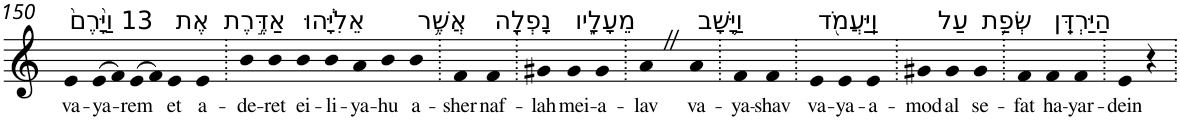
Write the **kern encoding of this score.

**kern	**text
*part1	*part1
*staff1	*staff1
*I"Piano	*
*I'Pno	*
!!LO:PB:g=z
*clefG2	*
*k[]	*
=150	=150
!LO:TX:a:t=13 וַיָּ֙רֶם֙	!
!	!LO:LY:b
4e	va-
!	!LO:LY:b
(>8e	-ya-
8f)	.
!	!LO:LY:b
(>8e	-rem
8f)	.
!LO:TX:a:t=אֶת	!
!	!LO:LY:b
4e	et
!LO:TX:a:t=אַדֶּ֣רֶת	!
!	!LO:LY:b
4e	a-
=151.	=151.
!	!LO:LY:b
4b	-de-
!	!LO:LY:b
4b	-ret
!LO:TX:a:t=אֵלִיָּ֔הוּ	!
!	!LO:LY:b
4b	ei-
!	!LO:LY:b
4b	-li-
!	!LO:LY:b
4a	-ya-
!	!LO:LY:b
4b	-hu
!LO:TX:a:t=אֲשֶׁ֥ר	!
!	!LO:LY:b
4b	a-
=152.	=152.
!	!LO:LY:b
4f	-sher
!LO:TX:a:t=נָפְלָ֖ה	!
!	!LO:LY:b
4f	naf-
=153.	=153.
!	!LO:LY:b
4g#X	-lah
!LO:TX:a:t=מֵעָלָ֑יו	!
!	!LO:LY:b
4g#	mei-
!	!LO:LY:b
4g#	-a-
=154.	=154.
!	!LO:LY:b
4aZ	-lav
!LO:TX:a:t=וַיָּ֥שָׁב	!
!	!LO:LY:b
4a	va-
=155.	=155.
!	!LO:LY:b
4f	-ya-
!	!LO:LY:b
4f	-shav
=156.	=156.
!LO:TX:a:t=וַֽיַּעֲמֹ֖ד	!
!	!LO:LY:b
4e	va-
!	!LO:LY:b
4e	-ya-
!	!LO:LY:b
4e	-a-
=157.	=157.
!	!LO:LY:b
4g#X	-mod
!LO:TX:a:t=עַל	!
!	!LO:LY:b
4g#	al
!LO:TX:a:t=שְׂפַ֥ת	!
!	!LO:LY:b
4g#	se-
=158.	=158.
!	!LO:LY:b
4f	-fat
!LO:TX:a:t=הַיַּרְדֵּֽן	!
!	!LO:LY:b
4f	ha-
!	!LO:LY:b
4f	-yar-
=159.	=159.
!	!LO:LY:b
4e	-dein
4r	.
=.	=.
*-	*-
